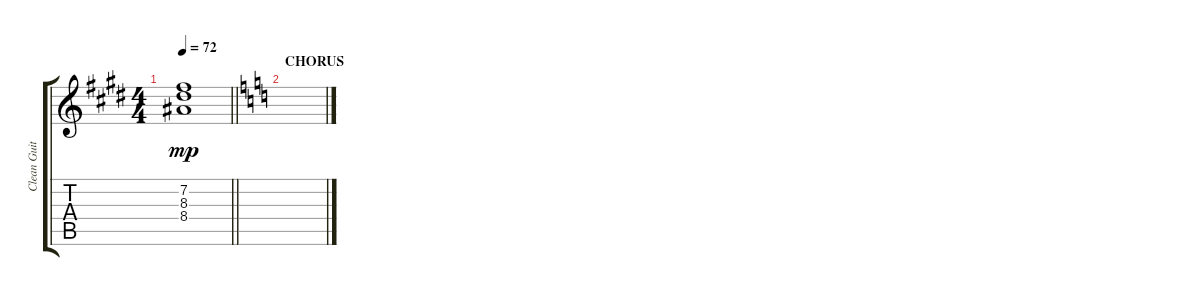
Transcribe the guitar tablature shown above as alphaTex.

\track ("Clean Guitar" "Clean Guit") {instrument electricguitarjazz}
\staff {score tabs}
\tuning (E4 B3 G3 D3 A2 E2) {hide}
\ts (4 4)
\tempo 72
\clef g2
\barLineRight lightlight
\ks e
(7.2{t} 8.3{t} 8.4{t}).1{dy mp} |
\section ("" "CHORUS")
\ks c
